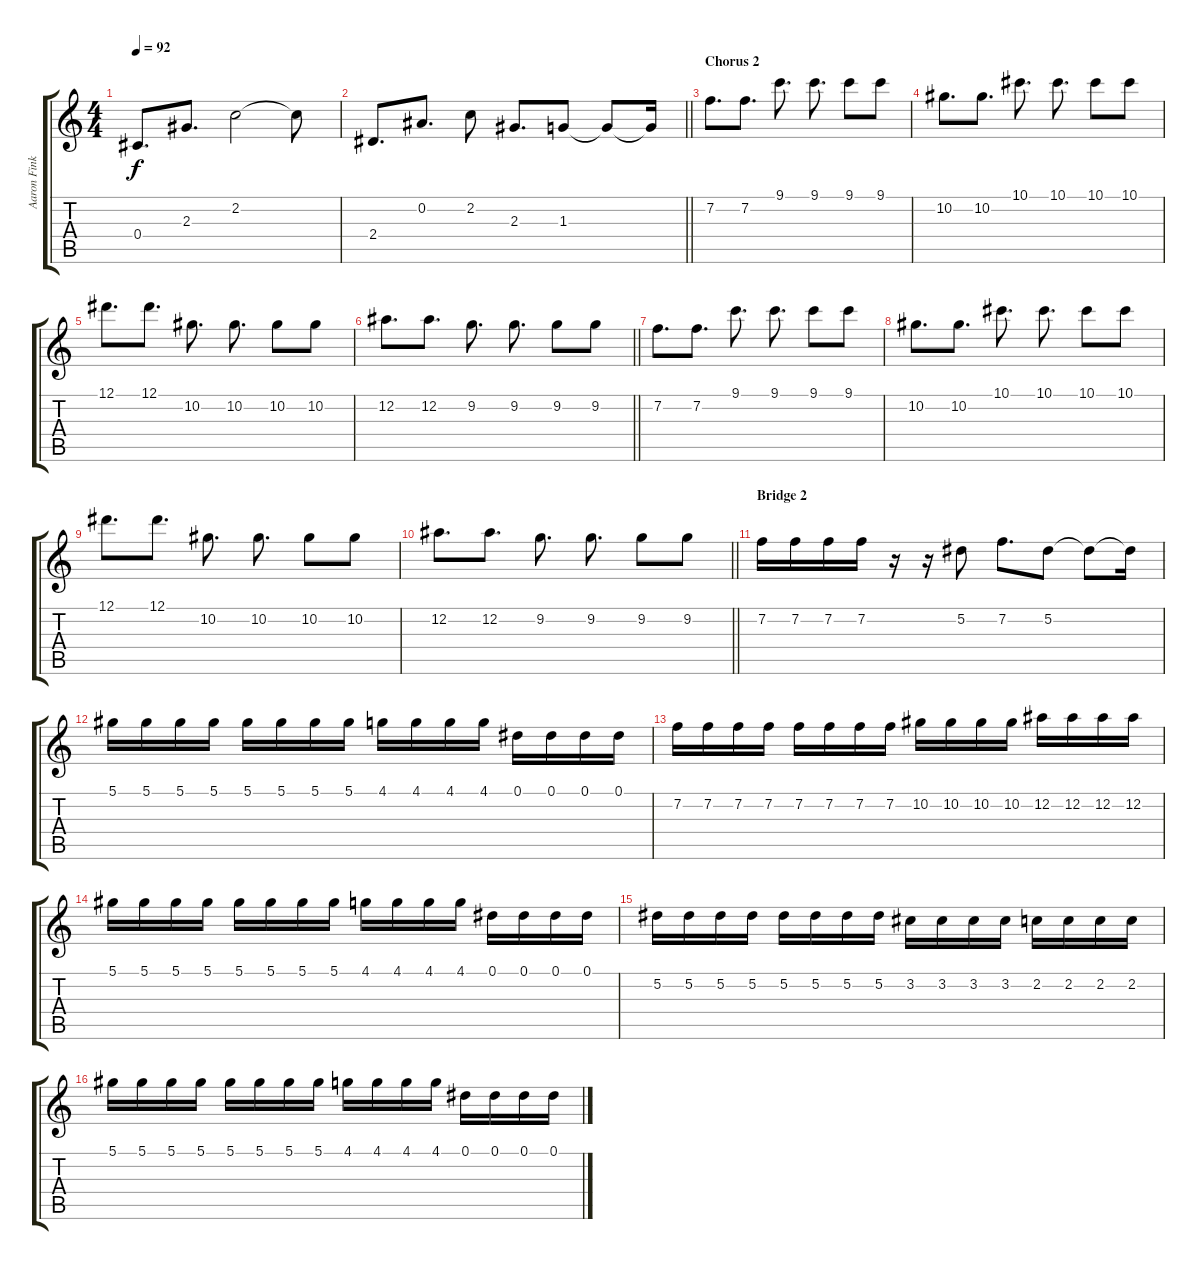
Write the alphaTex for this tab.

\track ("Aaron Fink" "Aaron Fink") {instrument distortionguitar}
\staff {score tabs}
\tuning (Eb4 Bb3 Gb3 Db3 Ab2 Db2) {hide}
\ts (4 4)
\tempo 92
\clef g2
\ks c
0.4.8{d dy f} 2.3.8{d} 2.2.2 2.2{t}.8 |
\barLineRight lightlight
2.4.8{d} 0.2.8{d} 2.2.8 2.3.8{d} 1.3.8 1.3{t}.8 1.3{t}.16 |
\section ("" "Chorus 2")
7.2.8{d} 7.2.8{d} 9.1.8{d} 9.1.8{d} 9.1.8 9.1.8 |
10.2.8{d} 10.2.8{d} 10.1.8{d} 10.1.8{d} 10.1.8 10.1.8 |
12.1.8{d} 12.1.8{d} 10.2.8{d} 10.2.8{d} 10.2.8 10.2.8 |
\barLineRight lightlight
12.2.8{d} 12.2.8{d} 9.2.8{d} 9.2.8{d} 9.2.8 9.2.8 |
7.2.8{d} 7.2.8{d} 9.1.8{d} 9.1.8{d} 9.1.8 9.1.8 |
10.2.8{d} 10.2.8{d} 10.1.8{d} 10.1.8{d} 10.1.8 10.1.8 |
12.1.8{d} 12.1.8{d} 10.2.8{d} 10.2.8{d} 10.2.8 10.2.8 |
\barLineRight lightlight
12.2.8{d} 12.2.8{d} 9.2.8{d} 9.2.8{d} 9.2.8 9.2.8 |
\section ("" "Bridge 2")
7.2.16{volume 13} 7.2.16 7.2.16 7.2.16 r.16 r.16 5.2.8 7.2.8{d} 5.2.8 5.2{t}.8 5.2{t}.16 |
5.1.16 5.1.16 5.1.16 5.1.16 5.1.16 5.1.16 5.1.16 5.1.16 4.1.16 4.1.16 4.1.16 4.1.16 0.1.16 0.1.16 0.1.16 0.1.16 |
7.2.16 7.2.16 7.2.16 7.2.16 7.2.16 7.2.16 7.2.16 7.2.16 10.2.16 10.2.16 10.2.16 10.2.16 12.2.16 12.2.16 12.2.16 12.2.16 |
5.1.16 5.1.16 5.1.16 5.1.16 5.1.16 5.1.16 5.1.16 5.1.16 4.1.16 4.1.16 4.1.16 4.1.16 0.1.16 0.1.16 0.1.16 0.1.16 |
5.2.16 5.2.16 5.2.16 5.2.16 5.2.16 5.2.16 5.2.16 5.2.16 3.2.16 3.2.16 3.2.16 3.2.16 2.2.16 2.2.16 2.2.16 2.2.16 |
5.1.16 5.1.16 5.1.16 5.1.16 5.1.16 5.1.16 5.1.16 5.1.16 4.1.16 4.1.16 4.1.16 4.1.16 0.1.16 0.1.16 0.1.16 0.1.16
